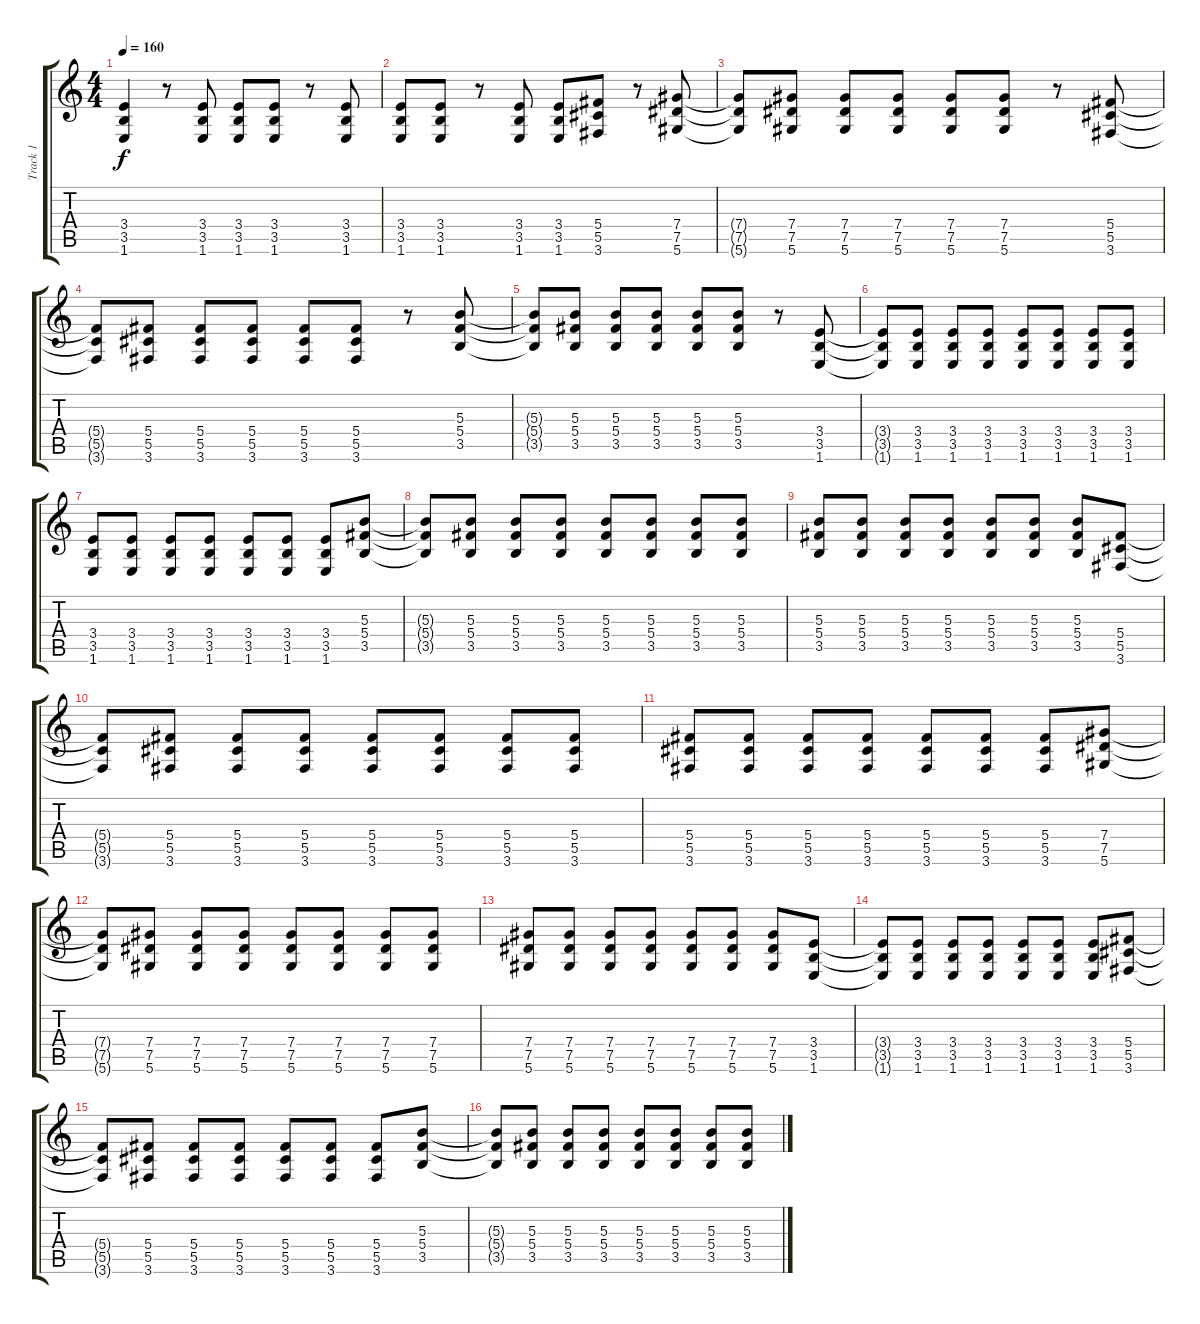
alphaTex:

\track ("Track 1" "Track 1") {instrument overdrivenguitar}
\staff {score tabs}
\tuning (Eb4 Bb3 Gb3 Db3 Ab2 Eb2) {hide}
\ts (4 4)
\tempo 160
\clef g2
\ks c
(3.4{t} 3.5{t} 1.6{t}).4{dy f} r.8 (3.4 3.5 1.6).8 (3.4 3.5 1.6).8 (3.4 3.5 1.6).8 r.8 (3.4 3.5 1.6).8 |
(3.4 3.5 1.6).8 (3.4 3.5 1.6).8 r.8 (3.4 3.5 1.6).8 (3.4 3.5 1.6).8 (5.4 5.5 3.6).8 r.8 (7.4 7.5 5.6).8 |
(7.4{t} 7.5{t} 5.6{t}).8 (7.4 7.5 5.6).8 (7.4 7.5 5.6).8 (7.4 7.5 5.6).8 (7.4 7.5 5.6).8 (7.4 7.5 5.6).8 r.8 (5.4 5.5 3.6).8 |
(5.4{t} 5.5{t} 3.6{t}).8 (5.4 5.5 3.6).8 (5.4 5.5 3.6).8 (5.4 5.5 3.6).8 (5.4 5.5 3.6).8 (5.4 5.5 3.6).8 r.8 (5.3 5.4 3.5).8 |
(5.3{t} 5.4{t} 3.5{t}).8 (5.3 5.4 3.5).8 (5.3 5.4 3.5).8 (5.3 5.4 3.5).8 (5.3 5.4 3.5).8 (5.3 5.4 3.5).8 r.8 (3.4 3.5 1.6).8 |
(3.4{t} 3.5{t} 1.6{t}).8 (3.4 3.5 1.6).8 (3.4 3.5 1.6).8 (3.4 3.5 1.6).8 (3.4 3.5 1.6).8 (3.4 3.5 1.6).8 (3.4 3.5 1.6).8 (3.4 3.5 1.6).8 |
(3.4 3.5 1.6).8 (3.4 3.5 1.6).8 (3.4 3.5 1.6).8 (3.4 3.5 1.6).8 (3.4 3.5 1.6).8 (3.4 3.5 1.6).8 (3.4 3.5 1.6).8 (5.3 5.4 3.5).8 |
(5.3{t} 5.4{t} 3.5{t}).8 (5.3 5.4 3.5).8 (5.3 5.4 3.5).8 (5.3 5.4 3.5).8 (5.3 5.4 3.5).8 (5.3 5.4 3.5).8 (5.3 5.4 3.5).8 (5.3 5.4 3.5).8 |
(5.3 5.4 3.5).8 (5.3 5.4 3.5).8 (5.3 5.4 3.5).8 (5.3 5.4 3.5).8 (5.3 5.4 3.5).8 (5.3 5.4 3.5).8 (5.3 5.4 3.5).8 (5.4 5.5 3.6).8 |
(5.4{t} 5.5{t} 3.6{t}).8 (5.4 5.5 3.6).8 (5.4 5.5 3.6).8 (5.4 5.5 3.6).8 (5.4 5.5 3.6).8 (5.4 5.5 3.6).8 (5.4 5.5 3.6).8 (5.4 5.5 3.6).8 |
(5.4 5.5 3.6).8 (5.4 5.5 3.6).8 (5.4 5.5 3.6).8 (5.4 5.5 3.6).8 (5.4 5.5 3.6).8 (5.4 5.5 3.6).8 (5.4 5.5 3.6).8 (7.4 7.5 5.6).8 |
(7.4{t} 7.5{t} 5.6{t}).8 (7.4 7.5 5.6).8 (7.4 7.5 5.6).8 (7.4 7.5 5.6).8 (7.4 7.5 5.6).8 (7.4 7.5 5.6).8 (7.4 7.5 5.6).8 (7.4 7.5 5.6).8 |
(7.4 7.5 5.6).8 (7.4 7.5 5.6).8 (7.4 7.5 5.6).8 (7.4 7.5 5.6).8 (7.4 7.5 5.6).8 (7.4 7.5 5.6).8 (7.4 7.5 5.6).8 (3.4 3.5 1.6).8 |
(3.4{t} 3.5{t} 1.6{t}).8 (3.4 3.5 1.6).8 (3.4 3.5 1.6).8 (3.4 3.5 1.6).8 (3.4 3.5 1.6).8 (3.4 3.5 1.6).8 (3.4 3.5 1.6).8 (5.4 5.5 3.6).8 |
(5.4{t} 5.5{t} 3.6{t}).8 (5.4 5.5 3.6).8 (5.4 5.5 3.6).8 (5.4 5.5 3.6).8 (5.4 5.5 3.6).8 (5.4 5.5 3.6).8 (5.4 5.5 3.6).8 (5.3 5.4 3.5).8 |
(5.3{t} 5.4{t} 3.5{t}).8 (5.3 5.4 3.5).8 (5.3 5.4 3.5).8 (5.3 5.4 3.5).8 (5.3 5.4 3.5).8 (5.3 5.4 3.5).8 (5.3 5.4 3.5).8 (5.3 5.4 3.5).8
